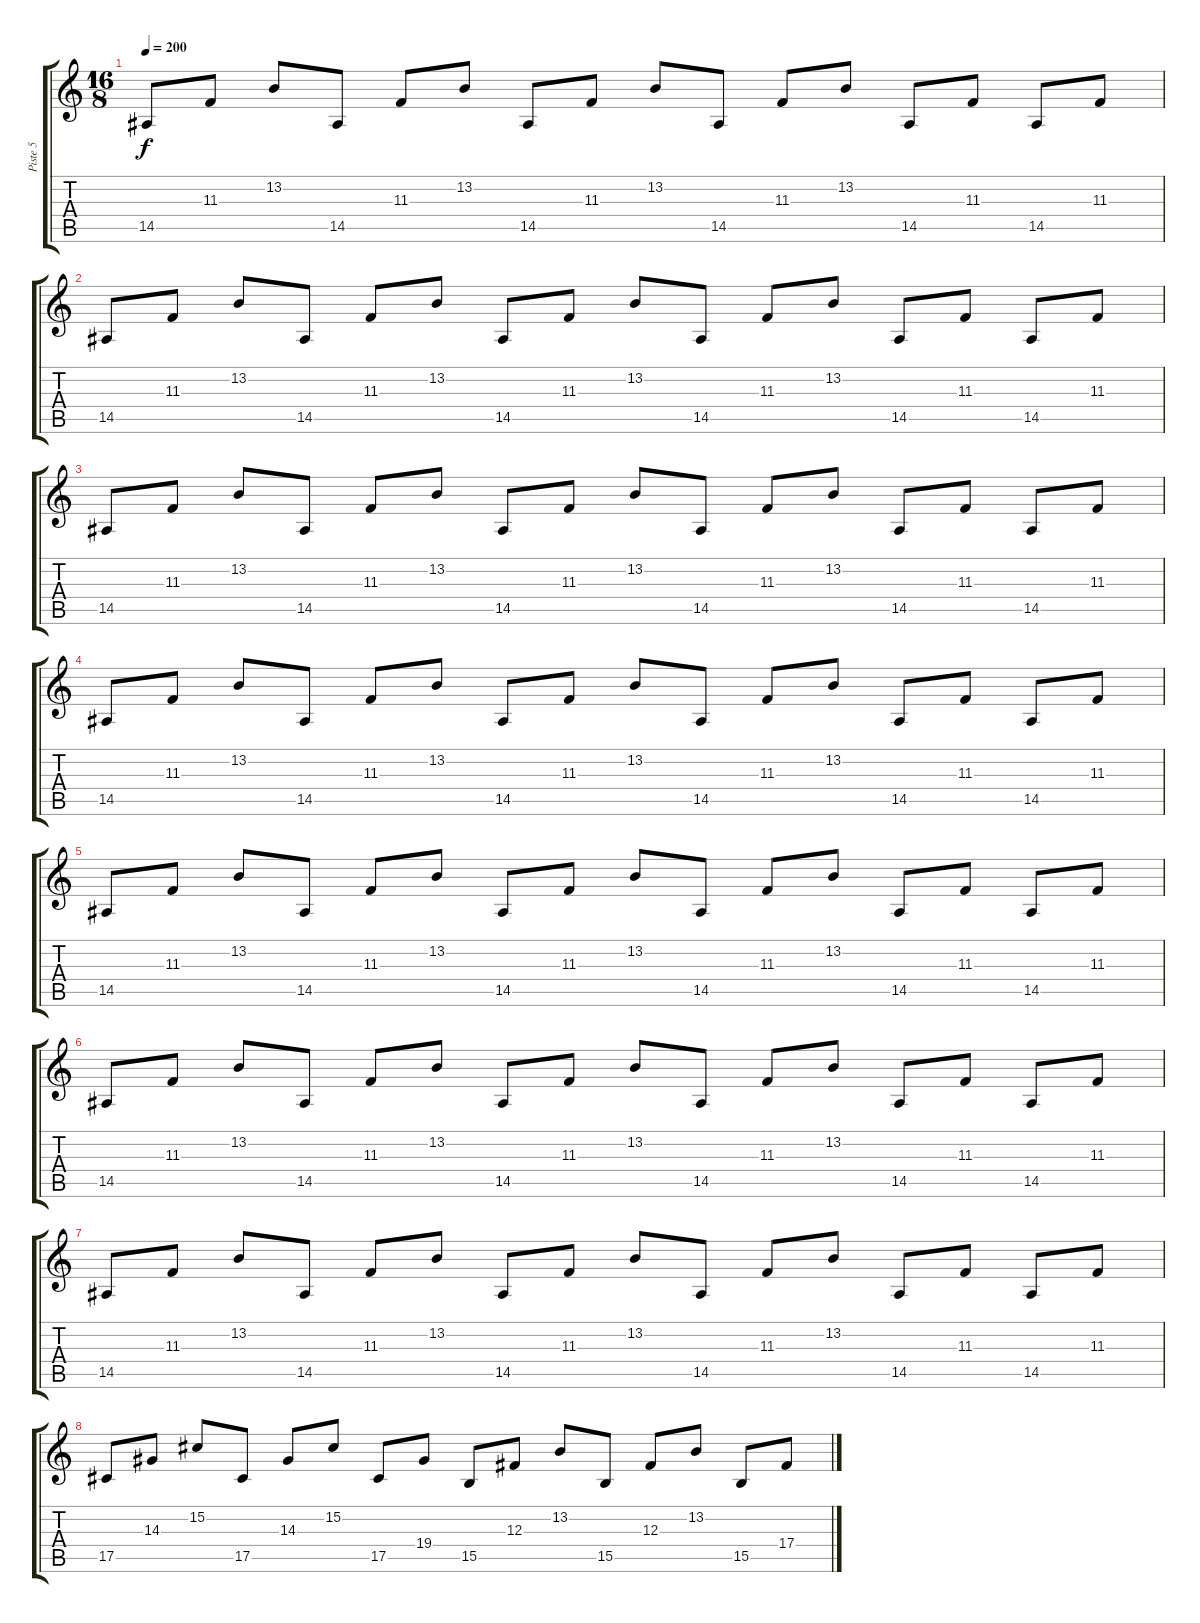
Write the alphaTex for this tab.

\track ("Piste 5" "Piste 5") {instrument harpsichord}
\staff {score tabs}
\tuning (Eb4 Bb3 Gb3 Db3 Ab2 Eb2) {hide}
\ts (16 8)
\tempo 200
\clef g2
\ks c
14.5.8{dy f} 11.3.8 13.2.8 14.5.8 11.3.8 13.2.8 14.5.8 11.3.8 13.2.8 14.5.8 11.3.8 13.2.8 14.5.8 11.3.8 14.5.8 11.3.8 |
14.5.8 11.3.8 13.2.8 14.5.8 11.3.8 13.2.8 14.5.8 11.3.8 13.2.8 14.5.8 11.3.8 13.2.8 14.5.8 11.3.8 14.5.8 11.3.8 |
14.5.8 11.3.8 13.2.8 14.5.8 11.3.8 13.2.8 14.5.8 11.3.8 13.2.8 14.5.8 11.3.8 13.2.8 14.5.8 11.3.8 14.5.8 11.3.8 |
14.5.8 11.3.8 13.2.8 14.5.8 11.3.8 13.2.8 14.5.8 11.3.8 13.2.8 14.5.8 11.3.8 13.2.8 14.5.8 11.3.8 14.5.8 11.3.8 |
14.5.8 11.3.8 13.2.8 14.5.8 11.3.8 13.2.8 14.5.8 11.3.8 13.2.8 14.5.8 11.3.8 13.2.8 14.5.8 11.3.8 14.5.8 11.3.8 |
14.5.8 11.3.8 13.2.8 14.5.8 11.3.8 13.2.8 14.5.8 11.3.8 13.2.8 14.5.8 11.3.8 13.2.8 14.5.8 11.3.8 14.5.8 11.3.8 |
14.5.8 11.3.8 13.2.8 14.5.8 11.3.8 13.2.8 14.5.8 11.3.8 13.2.8 14.5.8 11.3.8 13.2.8 14.5.8 11.3.8 14.5.8 11.3.8 |
17.5.8 14.3.8 15.2.8 17.5.8 14.3.8 15.2.8 17.5.8 19.4.8 15.5.8 12.3.8 13.2.8 15.5.8 12.3.8 13.2.8 15.5.8 17.4.8
